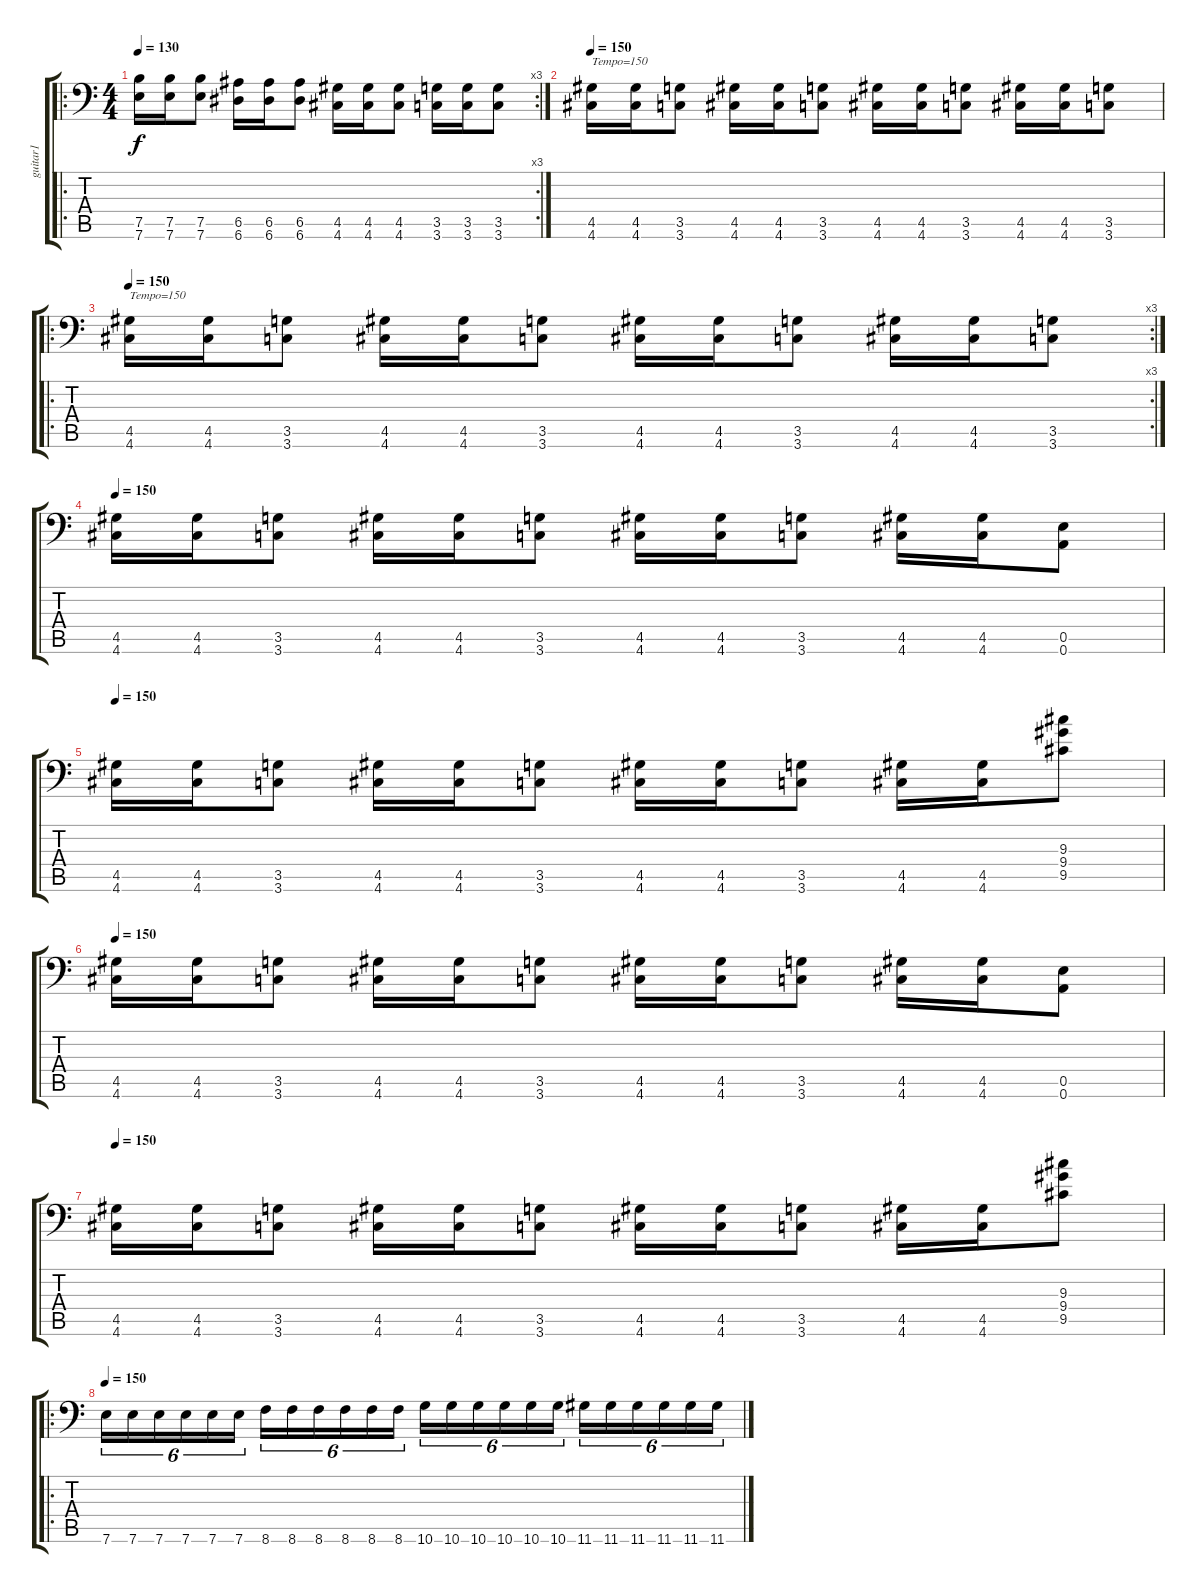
\track ("guitar1" "guitar1") {instrument distortionguitar}
\staff {score tabs}
\tuning (Db4 Ab3 E3 B2 E2 A1) {hide}
\ro
\rc 3
\ts (4 4)
\tempo 130
\clef f4
\ks c
(7.5 7.6).16{dy f} (7.5 7.6).16 (7.5 7.6).8 (6.5 6.6).16 (6.5 6.6).16 (6.5 6.6).8 (4.5 4.6).16 (4.5 4.6).16 (4.5 4.6).8 (3.5 3.6).16 (3.5 3.6).16 (3.5 3.6).8 |
\tempo 150
(4.5 4.6).16{txt "Tempo=150"} (4.5 4.6).16 (3.5 3.6).8 (4.5 4.6).16 (4.5 4.6).16 (3.5 3.6).8 (4.5 4.6).16 (4.5 4.6).16 (3.5 3.6).8 (4.5 4.6).16 (4.5 4.6).16 (3.5 3.6).8 |
\ro
\rc 3
\tempo 150
(4.5 4.6).16{txt "Tempo=150"} (4.5 4.6).16 (3.5 3.6).8 (4.5 4.6).16 (4.5 4.6).16 (3.5 3.6).8 (4.5 4.6).16 (4.5 4.6).16 (3.5 3.6).8 (4.5 4.6).16 (4.5 4.6).16 (3.5 3.6).8 |
\tempo 150
(4.5 4.6).16 (4.5 4.6).16 (3.5 3.6).8 (4.5 4.6).16 (4.5 4.6).16 (3.5 3.6).8 (4.5 4.6).16 (4.5 4.6).16 (3.5 3.6).8 (4.5 4.6).16 (4.5 4.6).16 (0.5 0.6).8 |
\tempo 150
(4.5 4.6).16 (4.5 4.6).16 (3.5 3.6).8 (4.5 4.6).16 (4.5 4.6).16 (3.5 3.6).8 (4.5 4.6).16 (4.5 4.6).16 (3.5 3.6).8 (4.5 4.6).16 (4.5 4.6).16 (9.3 9.4 9.5).8 |
\tempo 150
(4.5 4.6).16 (4.5 4.6).16 (3.5 3.6).8 (4.5 4.6).16 (4.5 4.6).16 (3.5 3.6).8 (4.5 4.6).16 (4.5 4.6).16 (3.5 3.6).8 (4.5 4.6).16 (4.5 4.6).16 (0.5 0.6).8 |
\tempo 150
(4.5 4.6).16 (4.5 4.6).16 (3.5 3.6).8 (4.5 4.6).16 (4.5 4.6).16 (3.5 3.6).8 (4.5 4.6).16 (4.5 4.6).16 (3.5 3.6).8 (4.5 4.6).16 (4.5 4.6).16 (9.3 9.4 9.5).8 |
\ro
\tempo 150
7.6.16{tu (6 4) instrument distortionguitar} 7.6.16{tu (6 4)} 7.6.16{tu (6 4)} 7.6.16{tu (6 4)} 7.6.16{tu (6 4)} 7.6.16{tu (6 4)} 8.6.16{tu (6 4)} 8.6.16{tu (6 4)} 8.6.16{tu (6 4)} 8.6.16{tu (6 4)} 8.6.16{tu (6 4)} 8.6.16{tu (6 4)} 10.6.16{tu (6 4)} 10.6.16{tu (6 4)} 10.6.16{tu (6 4)} 10.6.16{tu (6 4)} 10.6.16{tu (6 4)} 10.6.16{tu (6 4)} 11.6.16{tu (6 4)} 11.6.16{tu (6 4)} 11.6.16{tu (6 4)} 11.6.16{tu (6 4)} 11.6.16{tu (6 4)} 11.6.16{tu (6 4)}
